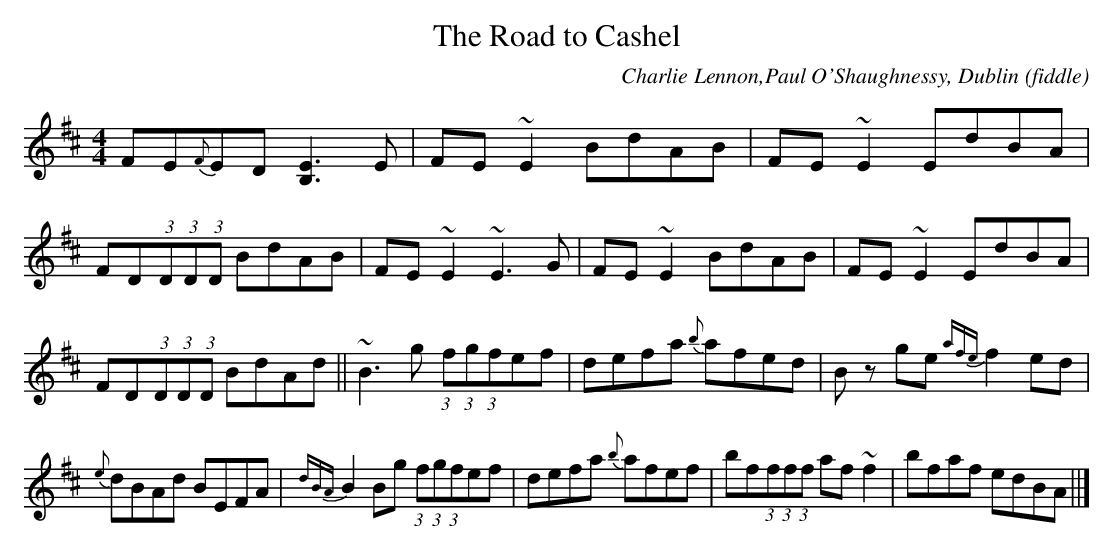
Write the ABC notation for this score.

X:1
T:The Road to Cashel
C:Charlie Lennon,Paul O'Shaughnessy, Dublin (fiddle)
M:4/4
L:1/8
K:D
FE{F}ED [E3B,3] E |FE~E2 BdAB |FE~E2 EdBA |FD.(3:2:1D.(3:2:1D.(3:2:1D BdAB |FE~E2 ~E3 G |FE~E2 BdAB |FE~E2 EdBA |FD.(3:2:1D.(3:2:1D.(3:2:1D BdAd ||~B3 g (3:2:1f(3:2:1g(3:2:1fef |defa {b}afed |Bz ge {afe}f2 ed |
{e}dBAd BEFA |{dBA}B2 Bg .(3:2:1f.(3:2:1g.(3:2:1fef |defa {b}afef |bf.(3:2:1f.(3:2:1f.(3:2:1f af~f2 |bfaf edBA ||]
